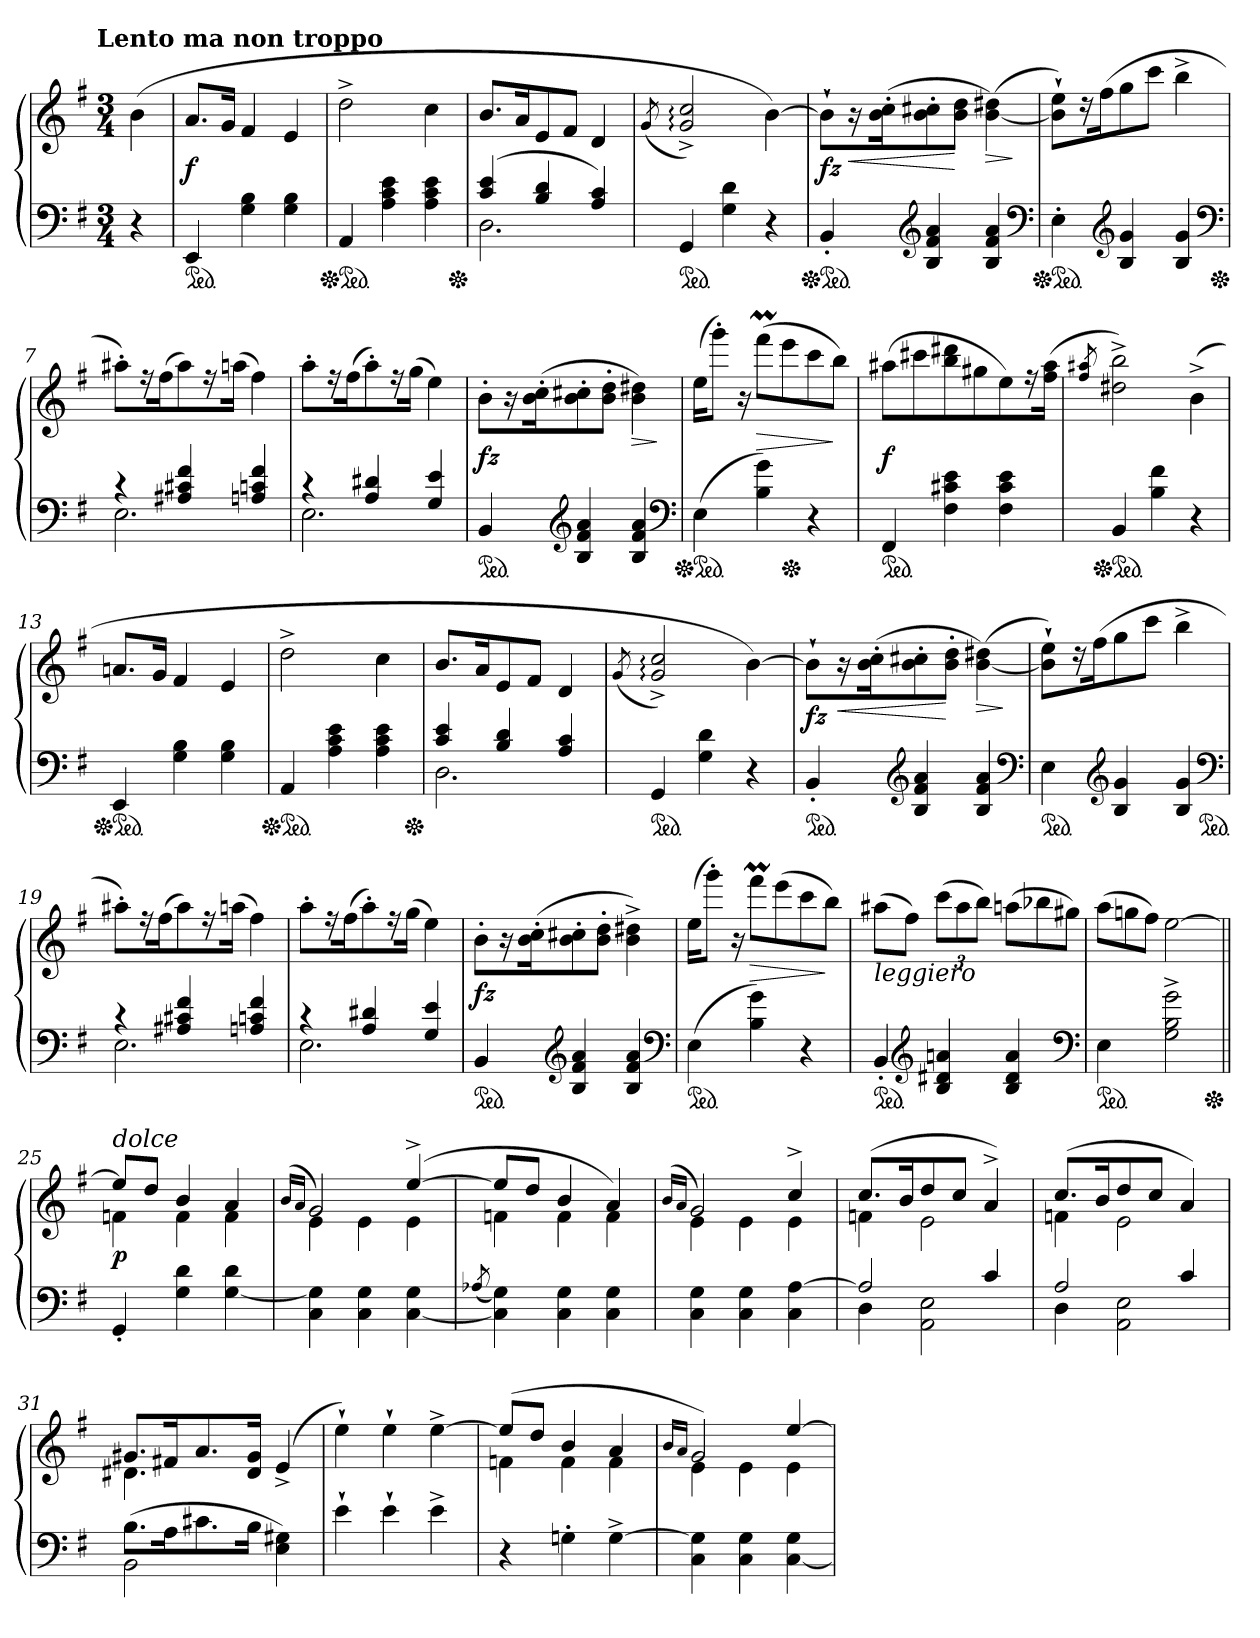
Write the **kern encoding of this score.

**kern	**kern	**dynam
*part1	*part1	*part1
*staff2	*staff1	*staff1/2
*clefF4	*clefG2	*
*k[f#]	*k[f#]	*
*e:	*e:	*
!!LO:TX:omd:t=Lento ma non troppo
*M3/4	*M3/4	*
*MM144	*MM144	*
=	=	=
4r	(4b	.
=1	=1	=1
*ped	*	*
4EE	8.aL	f
.	16gJk	.
4G 4B	4f#	.
4G 4B	4e	.
=2	=2	=2
*Xped	*	*
*ped	*	*
4AA	2dd^	.
4A 4c 4e	.	.
4A 4c 4e	4cc	.
*Xped	*	*
=3	=3	=3
*^	*	*
(4c 4e	2.D	8.bL	.
.	.	16aK	.
4B 4d	.	8e	.
.	.	8f#J	.
4A 4c)	.	4d	.
*v	*v	*	*
=4	=4	=4
.	(8qg/	.
*ped	*	*
4GG	2g:^ 2cc:^)	.
4G 4d	.	.
4r	[4b)	.
=5	=5	=5
*Xped	*	*
*ped	*	*
4BB'	8b`\L]	fz
!	!	!LO:HP:b
.	16r	<
.	(16b'\ 16cc'\K	.
*clefG2	*	*
4B 4f# 4a	8b'\ 8cc#X'\	.
.	8b\ 8dd\J	[
!	!	!LO:HP:b
4B 4f# 4a	([4b 4dd#X)	>
*clefF4	*	*
.	.	]
=6	=6	=6
*Xped	*	*
*ped	*	*
4E'	8b]` 8ee`L)	.
.	16r	.
.	(16ff#K	.
*clefG2	*	*
4B 4g	8gg	.
.	8cccJ	.
4B 4g	4bb^	.
*clefF4	*	*
*Xped	*	*
=7	=7	=7
*^	*	*
4r	2.E	8aa#X'L)	.
.	.	16r	.
.	.	(16ff#K	.
4A#X 4c#X 4f#	.	8aa#)	.
.	.	16r	.
.	.	(16aanJk	.
4An 4cn 4f#	.	4ff#)	.
=8	=8	=8	=8
4r	2.E	8aa'L	.
.	.	16r	.
.	.	(16ff#K	.
4A 4d#X	.	8aa')	.
.	.	16r	.
.	.	(16ggJk	.
4G 4e	.	4ee)	.
*v	*v	*	*
=9	=9	=9
*ped	*	*
4BB	8b'\L	fz
.	16r	.
.	(16b'\ 16cc'\K	.
*clefG2	*	*
4B 4f# 4a	8b'\ 8cc#X'\	.
.	8b'\ 8dd'\J	.
!	!	!LO:HP:b
4B 4f# 4a	4b 4dd#X)	>
*clefF4	*	*
.	.	]
=10	=10	=10
*Xped	*	*
*ped	*	*
(4E	(16eeKL	.
.	8ggg'J)	.
.	16r	.
!	!	!LO:HP:b
4B 4g)	(8fff#mL	>
*Xped	*	*
.	8eee	.
4r	8ccc	.
.	8bbJ)	]
=11	=11	=11
*ped	*	*
4FF#	(8aa#XL	f
.	8ccc#X	.
4F# 4c#X 4e	8bb 8ddd#X	.
.	8gg#X	.
4F# 4c# 4e	8ee)	.
.	16r	.
.	(16ff# 16aa#Jk	.
=12	=12	=12
.	8qff#/ 8qaa#X/	.
*Xped	*	*
*ped	*	*
4BB	2dd#X^ 2bb^)	.
4B 4f#	.	.
4r	(>4b^	.
=13	=13	=13
*Xped	*	*
*ped	*	*
4EE	8.anL	.
.	16gJk	.
4G 4B	4f#	.
4G 4B	4e	.
=14	=14	=14
*Xped	*	*
*ped	*	*
4AA	2dd^	.
4A 4c 4e	.	.
4A 4c 4e	4cc	.
*Xped	*	*
=15	=15	=15
*^	*	*
4c 4e	2.D	8.bL	.
.	.	16aK	.
4B 4d	.	8e	.
.	.	8f#J	.
4A 4c	.	4d	.
*v	*v	*	*
=16	=16	=16
.	(8qg/	.
*ped	*	*
4GG	2g:^ 2cc:^)	.
4G 4d	.	.
4r	[4b)	.
=17	=17	=17
*ped	*	*
4BB'	8b`\L]	fz
!	!	!LO:HP:b
.	16r	<
.	(16b'\ 16cc'\K	.
*clefG2	*	*
4B 4f# 4a	8b'\ 8cc#X'\	.
.	8b'\ 8dd'\J	[
!	!	!LO:HP:b
4B 4f# 4a	([4b 4dd#X)	>
*clefF4	*	*
.	.	]
=18	=18	=18
*ped	*	*
4E	8b]` 8ee`L)	.
.	16r	.
.	(16ff#K	.
*clefG2	*	*
4B 4g	8gg	.
.	8cccJ	.
4B 4g	4bb^	.
*clefF4	*	*
*ped	*	*
=19	=19	=19
*^	*	*
4r	2.E	8aa#X'L)	.
.	.	16r	.
.	.	(16ff#K	.
4A#X 4c#X 4f#	.	8aa#)	.
.	.	16r	.
.	.	(16aanJk	.
4An 4cn 4f#	.	4ff#)	.
=20	=20	=20	=20
4r	2.E	8aa'L	.
.	.	16r	.
.	.	(16ff#K	.
4A 4d#X	.	8aa')	.
.	.	16r	.
.	.	(16ggJk	.
4G 4e	.	4ee)	.
*v	*v	*	*
=21	=21	=21
*ped	*	*
4BB	8b'\L	fz
.	16r	.
.	(16b'\ 16cc'\K	.
*clefG2	*	*
4B 4f# 4a	8b'\ 8cc#X'\	.
.	8b'\ 8dd'\J	.
4B 4f# 4a	4b^ 4dd#X^)	.
*clefF4	*	*
=22	=22	=22
*ped	*	*
(4E	(16eeKL	.
.	8ggg'J)	.
.	16r	.
!	!	!LO:HP:b
4B 4g)	8fff#mL	>
.	(8eee	.
4r	8ccc	.
.	8bbJ)	]
=23	=23	=23
!	!LO:TX:b:i:t=leggiero	!
*ped	*	*
4BB'	(8aa#XL	.
.	8ff#J)	.
*clefG2	*	*
4B 4d#X 4an	(12cccL	.
.	12aa#	.
.	12bbJ)	.
*	*Xtuplet	*
4B 4d# 4a	(12aanL	.
.	12bb-X	.
.	12gg#XJ)	.
*clefF4	*	*
=24	=24	=24
*ped	*	*
4E	(12aaL	.
.	12ggn	.
.	12ff#J)	.
2G^ 2B^ 2g^	[2ee	.
*Xped	*	*
=25||	=25||	=25||
*	*^	*
!	!LO:TX:a:i:t=dolce	!	!
4GG'	8eeL]	4fn	p
.	8ddJ	.	.
4G 4d	4b	4f	.
[4G 4d	4a	4f	.
=26	=26	=26	=26
.	(16qb/LL	.	.
.	16qa/JJ	.	.
4C 4G]	2g)	4e	.
4C 4G	.	4e	.
[4C 4G	([4ee^	4e	.
=27	=27	=27	=27
(>8qA-X/	.	.	.
4C] 4G)	8eeL]	4fn	.
.	8ddJ	.	.
4C 4G	4b	4f	.
4C 4G	4a)	4f	.
=28	=28	=28	=28
.	(16qb/LL	.	.
.	16qa/JJ	.	.
4C 4G	2g)	4e	.
4C 4G	.	4e	.
4C [4A	4cc^	4e	.
=29	=29	=29	=29
*^	*	*	*
2A]	4D	(8.ccL	4fn	.
.	.	16bK	.	.
.	2AA 2E	8dd	2e	.
.	.	8ccJ	.	.
4c	.	4a^)	.	.
=30	=30	=30	=30	=30
2A	4D	(8.ccL	4fn	.
.	.	16bK	.	.
.	2AA 2E	8dd	2e	.
.	.	8ccJ	.	.
4c	.	4a)	.	.
=31	=31	=31	=31	=31
(8.B\L	2BB	8.g#XL	4.d#X	.
16A\K	.	16f#XK	.	.
8.c#X\	.	8.a	.	.
.	.	.	8ryy	.
16B\Jk	.	16d# 16g#Jk	.	.
4E\ 4G#X\)	4ryy	(4e^	4ryy	.
*v	*v	*	*	*
*	*v	*v	*
=32	=32	=32
4e`	4ee`)	.
4e`	4ee`	.
4e^	[4ee^	.
=33	=33	=33
*	*^	*
4r	(8eeL]	4fn	.
.	8ddJ	.	.
4Gn'	4b	4f	.
[4G^	4a	4f	.
=34	=34	=34	=34
.	16qb/LL	.	.
.	16qa/JJ	.	.
4C 4G]	2g)	4e	.
4C 4G	.	4e	.
[4C 4G	[4ee	4e	.
*	*v	*v	*
=	=	=
*-	*-	*-
